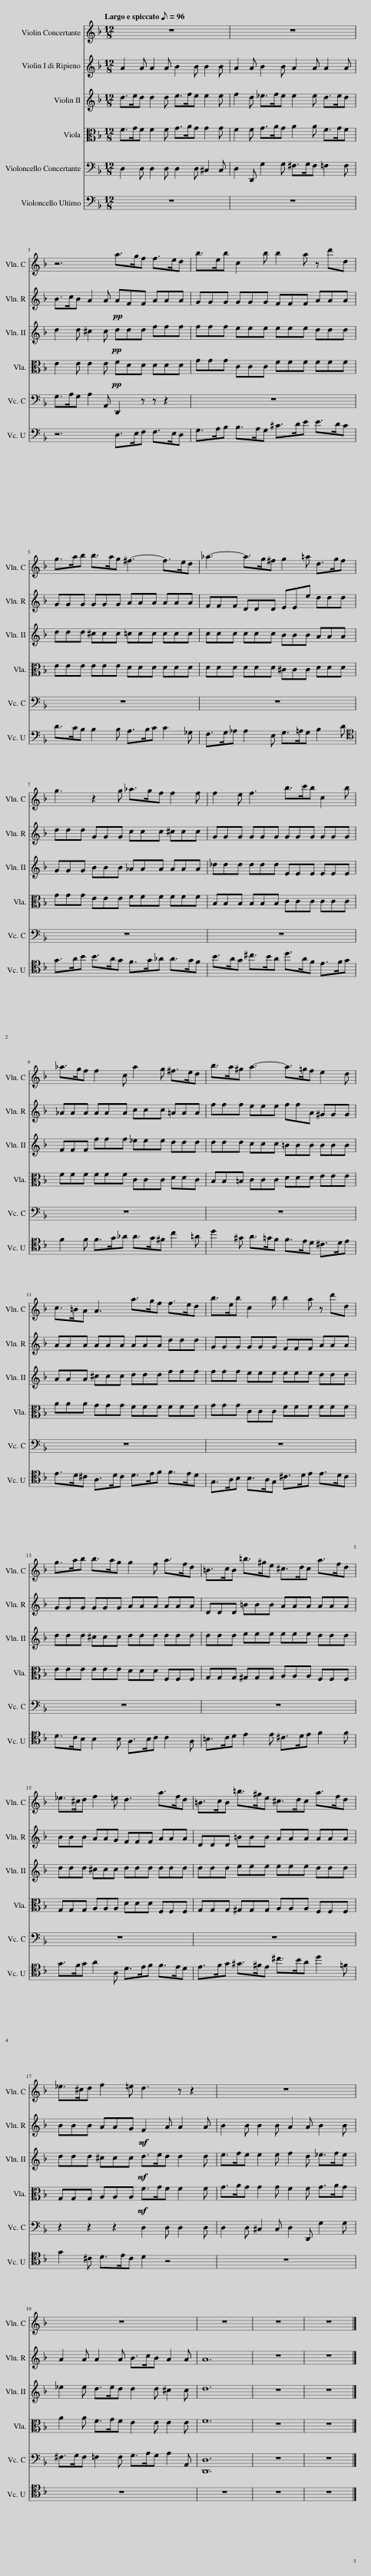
X:1
%%score 1 2 3 4 5 6
L:1/8
Q:1/8=96
M:12/8
I:linebreak $
K:F
V:1 treble
V:2 treble
V:3 treble
V:4 alto
V:5 bass
V:6 bass
V:1
 z12 | z12 |$ z6 a>gf f>ed | b>eb c2 b b2 a z d'd |$ g>ab b>ag ^f3- f>ed | %5
 _a3- a>g^f g2 =a d>gf |$ g3 z2 g _a>gf f2 f | f2 e f3 b>c'b c2 b |$ _a>gf f2 c a2 g ^f>ed | b>a^g a3- a>=gf e2 d |$ %10
 c>=BA A3 a>gf f>ed | b>eb c2 b b2 a z d'd |$ g>ab b>ag g2 f a>fd | =B>cB =b>^ge ^c>dc a>fd |$ _e>^cd f2 =e d3 a>fd | %15
 =B>cB =b>^ge ^c>dc a>fd |$ _e>^cd f2 =e d3 z z2 | z12 |$ z12 | z12 | %20
 z12 | z12 |] %22
V:2
 A2 A A2 A B2 B B2 B | A2 A B2 B A2 A A2 A |$ B>cB A2 A!pp! AFF AAA | GGG GGG FFF AAA |$ GGG GGG AAA AAA | %5
 FFF DDD EEe ddd |$ ddd GGG ccc ^ccc | GGG GGG GGG GGG |$ _AAA AAA ccc =AAA | fff eee ffA ^GGG |$ %10
 AAA AAA AAA ddd | GGG GGG FFF AAA |$ GGG GGG AAA AAA | DDD =BBB AAA AAA |$ BBB AAG FFF AAA | %15
 DDD =BBB AAA AAA |$ BBB AAG!mf! F2 A A2 A | B2 B B2 B A2 A B2 B |$ A2 A A2 A B>cB A2 A | A12 | %20
 z12 | z12 |] %22
V:3
 d>ed d2 d e>fe e2 e | f2 d _e>fe e2 e d>ed |$ d2 d ^c2 c!pp! ddd fff | fff eee eee ddd |$ ddd ^ccc =ccc ccc | %5
 ccc ccc BBB AAA |$ GGG BBB _AAA AAA | _ddd ddd EEE EEE |$ FFF fff _eee ddd | ddd ccc =BBB BBB |$ %10
 AAA ^ccc ddd fff | fff eee eee ddd |$ ddd ^ccc ddd ddd | ddd eee eee ddd |$ ddd ^ccc ddd ddd | %15
 ddd eee eee ddd |$ ddd ^ccc!mf! d>ed d2 d | e>fe e2 e f2 d _e>fe |$ _e2 e d>ed d2 d ^c2 c | d12 | %20
 z12 | z12 |] %22
V:4
 F>GF F2 F G>AG G2 G | F2 F G>AG A2 A F>GF |$ E2 E E2 E!pp! FDD DDD | GGG CCC FFF FFF |$ EEE EEE DDD DDD | %5
 DDD DDD ^CCC DDD |$ GGG EEE FFF FFF | B,B,B, B,B,B, CCC CCC |$ FFF FFF CCC DDC | B,B,=B, CCC DDD EEE |$ %10
 AAA GGG FFF FFF | GGG CCC FFF FFF |$ EEE EEE DDD F,F,F, | G,G,G, ^G,G,G, A,A,A, F,F,F, |$ G,G,G, A,A,A, DDD F,F,F, | %15
 G,G,G, ^G,G,G, A,A,A, F,F,F, |$ G,G,G, A,A,A,!mf! F>GF F2 F | G>AG G2 G F2 F G>AG |$ A2 A F>GF E2 E E2 E | F12 | %20
 z12 | z12 |] %22
V:5
 D,2 D, D,2 D, D,2 D, ^C,2 C, | D,2 D,, G,2 G, ^F,>G,F, =F,2 F, |$ G,>A,G, A,2 A,, D,,2 z z z2 | z12 |$ z12 | %5
 z12 |$ z12 | z12 |$ z12 | z12 |$ %10
 z12 | z12 |$ z12 | z12 |$ z12 | %15
 z12 |$ z2 z2 z2 D,2 D, D,2 D, | D,2 D, ^C,2 C, D,2 D,, G,2 G, |$ ^F,>G,F, =F,2 F, G,>A,G, A,2 A,, | [D,,D,]12 | %20
 z12 | z12 |] %22
V:6
 z12 | z12 |$ z6 D,>E,F, F,>E,D, | G,>A,B, B,>A,G, ^C>DE E>DC |$ D>CB, B,2 B, A,>B,C C2 _G, | %5
 F,>G,_A, A,2 E, G,>=A,G, B,2 D |$[K:tenor] G>AB B>AG F>G_A A>GF | B>AG ^c>BA d>AF E>FG |$ F2 F F>G_A A>G^F c2 =A | d2 ^G A>=GF F>ED ^C>DE |$ %10
 E>D^C A,>DC D>EF F>ED | G,>A,B, B,>A,G, ^C>DE E>DC |$ D>CB, B,2 B, A,>B,C C2 A, | =B,>CD E2 E ^C>DE F2 F |$ G>FG A2 A, D>EF F>ED | %15
 E>FG ^G>^FE ^c>BA d2 =F |$ G2 ^C D>EC D2 z4 | z12 |$ z12 | z12 | %20
 z12 | z12 |] %22
